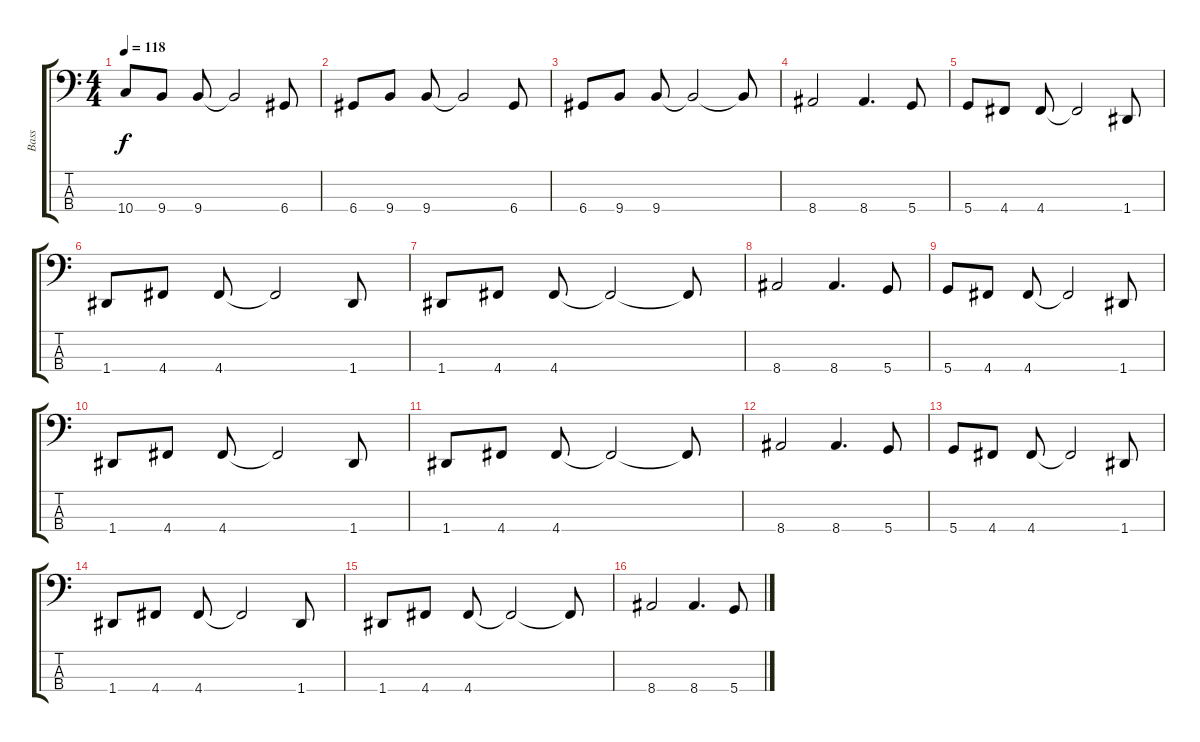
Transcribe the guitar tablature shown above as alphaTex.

\track ("Bass" "Bass") {instrument electricbasspick}
\staff {score tabs}
\tuning (G2 D2 A1 D1) {hide}
\ts (4 4)
\tempo 118
\clef f4
\ks c
10.4.8{dy f} 9.4.8 9.4.8 9.4{t}.2 6.4.8 |
6.4.8 9.4.8 9.4.8 9.4{t}.2 6.4.8 |
6.4.8 9.4.8 9.4.8 9.4{t}.2 9.4{t}.8 |
8.4.2 8.4.4{d} 5.4.8 |
5.4.8 4.4.8 4.4.8 4.4{t}.2 1.4.8 |
1.4.8 4.4.8 4.4.8 4.4{t}.2 1.4.8 |
1.4.8 4.4.8 4.4.8 4.4{t}.2 4.4{t}.8 |
8.4.2 8.4.4{d} 5.4.8 |
5.4.8 4.4.8 4.4.8 4.4{t}.2 1.4.8 |
1.4.8 4.4.8 4.4.8 4.4{t}.2 1.4.8 |
1.4.8 4.4.8 4.4.8 4.4{t}.2 4.4{t}.8 |
8.4.2 8.4.4{d} 5.4.8 |
5.4.8 4.4.8 4.4.8 4.4{t}.2 1.4.8 |
1.4.8 4.4.8 4.4.8 4.4{t}.2 1.4.8 |
1.4.8 4.4.8 4.4.8 4.4{t}.2 4.4{t}.8 |
8.4.2 8.4.4{d} 5.4.8
